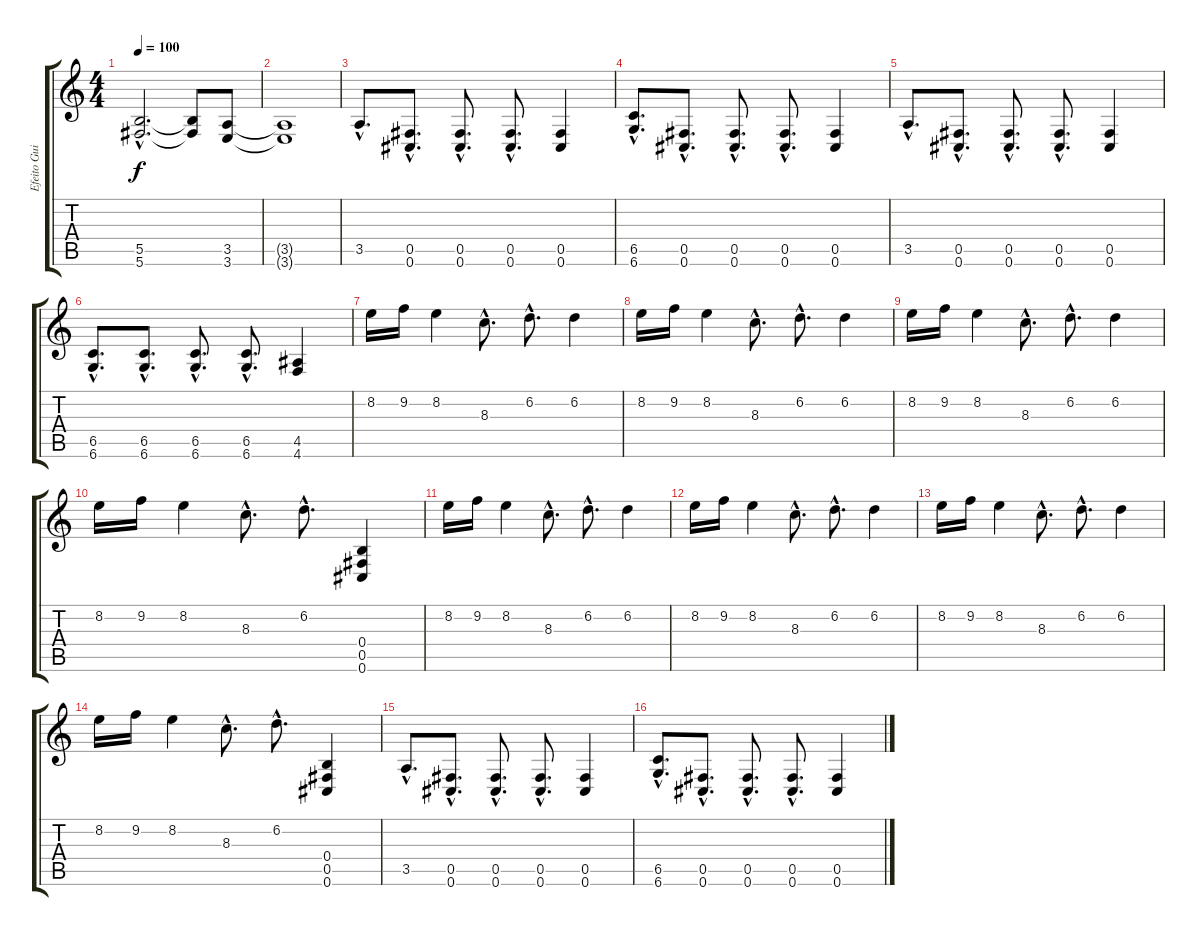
\track ("Efeito Guitarra" "Efeito Gui") {instrument overdrivenguitar}
\staff {score tabs}
\tuning (Db4 Ab3 E3 B2 Gb2 Db2) {hide}
\ts (4 4)
\tempo 100
\clef g2
\ks c
(5.5{hac t} 5.6{hac t}).2{d dy f} (5.5{t} 5.6{t}).8 (3.5 3.6).8 |
(3.5{t} 3.6{t}).1 |
3.5{hac}.8{d} (0.5{hac} 0.6{hac}).8{d} (0.5{hac} 0.6{hac}).8{d} (0.5{hac} 0.6{hac}).8{d} (0.5 0.6).4 |
(6.5{hac} 6.6{hac}).8{d} (0.5{hac} 0.6{hac}).8{d} (0.5{hac} 0.6{hac}).8{d} (0.5{hac} 0.6{hac}).8{d} (0.5 0.6).4 |
3.5{hac}.8{d} (0.5{hac} 0.6{hac}).8{d} (0.5{hac} 0.6{hac}).8{d} (0.5{hac} 0.6{hac}).8{d} (0.5 0.6).4 |
(6.5{hac} 6.6{hac}).8{d} (6.5{hac} 6.6{hac}).8{d} (6.5{hac} 6.6{hac}).8{d} (6.5{hac} 6.6{hac}).8{d} (4.5 4.6).4 |
8.2.16 9.2.16 8.2.4 8.3{hac}.8{d} 6.2{hac}.8{d} 6.2.4 |
8.2.16 9.2.16 8.2.4 8.3{hac}.8{d} 6.2{hac}.8{d} 6.2.4 |
8.2.16 9.2.16 8.2.4 8.3{hac}.8{d} 6.2{hac}.8{d} 6.2.4 |
8.2.16 9.2.16 8.2.4 8.3{hac}.8{d} 6.2{hac}.8{d} (0.4 0.5 0.6).4 |
8.2.16 9.2.16 8.2.4 8.3{hac}.8{d} 6.2{hac}.8{d} 6.2.4 |
8.2.16 9.2.16 8.2.4 8.3{hac}.8{d} 6.2{hac}.8{d} 6.2.4 |
8.2.16 9.2.16 8.2.4 8.3{hac}.8{d} 6.2{hac}.8{d} 6.2.4 |
8.2.16 9.2.16 8.2.4 8.3{hac}.8{d} 6.2{hac}.8{d} (0.4 0.5 0.6).4 |
3.5{hac}.8{d} (0.5{hac} 0.6{hac}).8{d} (0.5{hac} 0.6{hac}).8{d} (0.5{hac} 0.6{hac}).8{d} (0.5 0.6).4 |
(6.5{hac} 6.6{hac}).8{d} (0.5{hac} 0.6{hac}).8{d} (0.5{hac} 0.6{hac}).8{d} (0.5{hac} 0.6{hac}).8{d} (0.5 0.6).4
